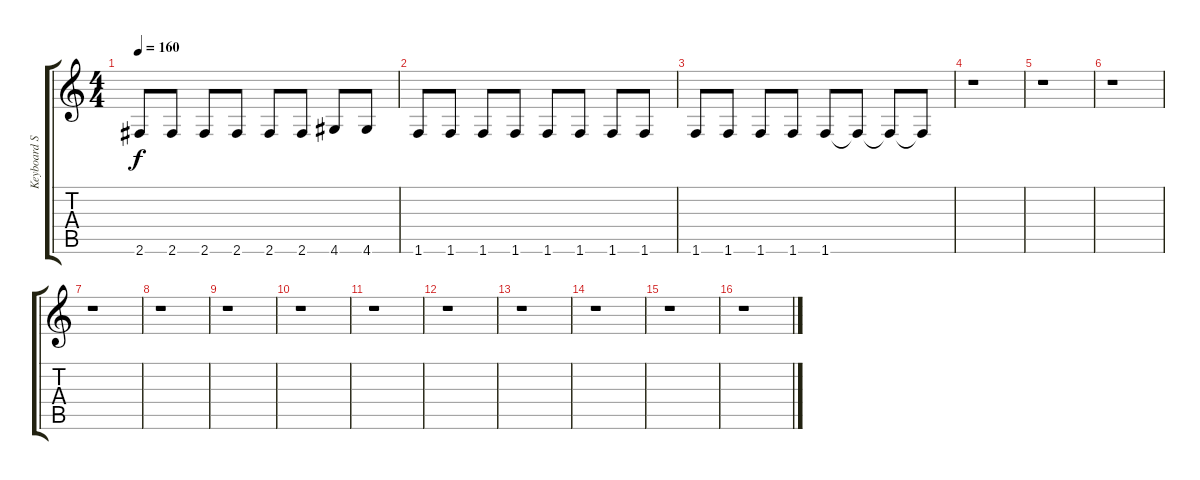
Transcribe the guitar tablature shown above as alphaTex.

\track ("Keyboard Solo" "Keyboard S") {instrument guitarharmonics}
\staff {score tabs}
\tuning (E4 B3 G3 D3 A2 E2) {hide}
\ts (4 4)
\tempo 160
\clef g2
\ks c
2.6.8{dy f} 2.6.8 2.6.8 2.6.8 2.6.8 2.6.8 4.6.8 4.6.8 |
1.6.8 1.6.8 1.6.8 1.6.8 1.6.8 1.6.8 1.6.8 1.6.8 |
1.6.8 1.6.8 1.6.8 1.6.8 1.6.8 1.6{t}.8 1.6{t}.8 1.6{t}.8 |
r.1 |
r.1 |
r.1 |
r.1 |
r.1 |
r.1 |
r.1 |
r.1 |
r.1 |
r.1 |
r.1 |
r.1 |
r.1
